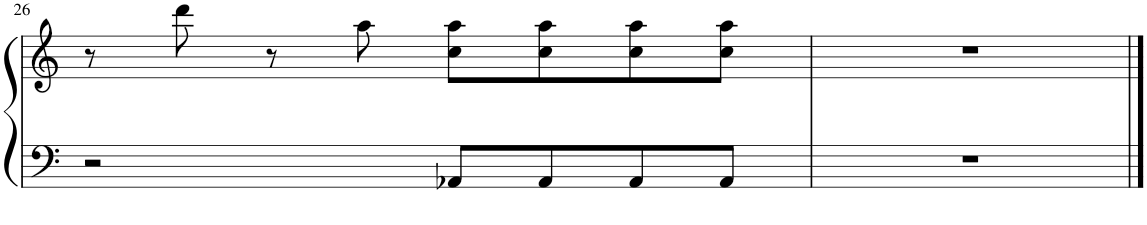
**kern	**kern
*part1	*part1
*staff2	*staff1
*I"Piano	*
*I'Pno.	*
!!LO:PB:g=z
*clefF4	*clefG2
*k[]	*k[]
*M4/4	*M4/4
=26	=26
2r	8r
.	8ddd\
.	8r
.	8aa\
8AA-X/L	8cc\ 8aa\L
8AA-/	8cc\ 8aa\
8AA-/	8cc\ 8aa\
8AA-/J	8cc\ 8aa\J
=27	=27
1r	1r
==	==
*-	*-
